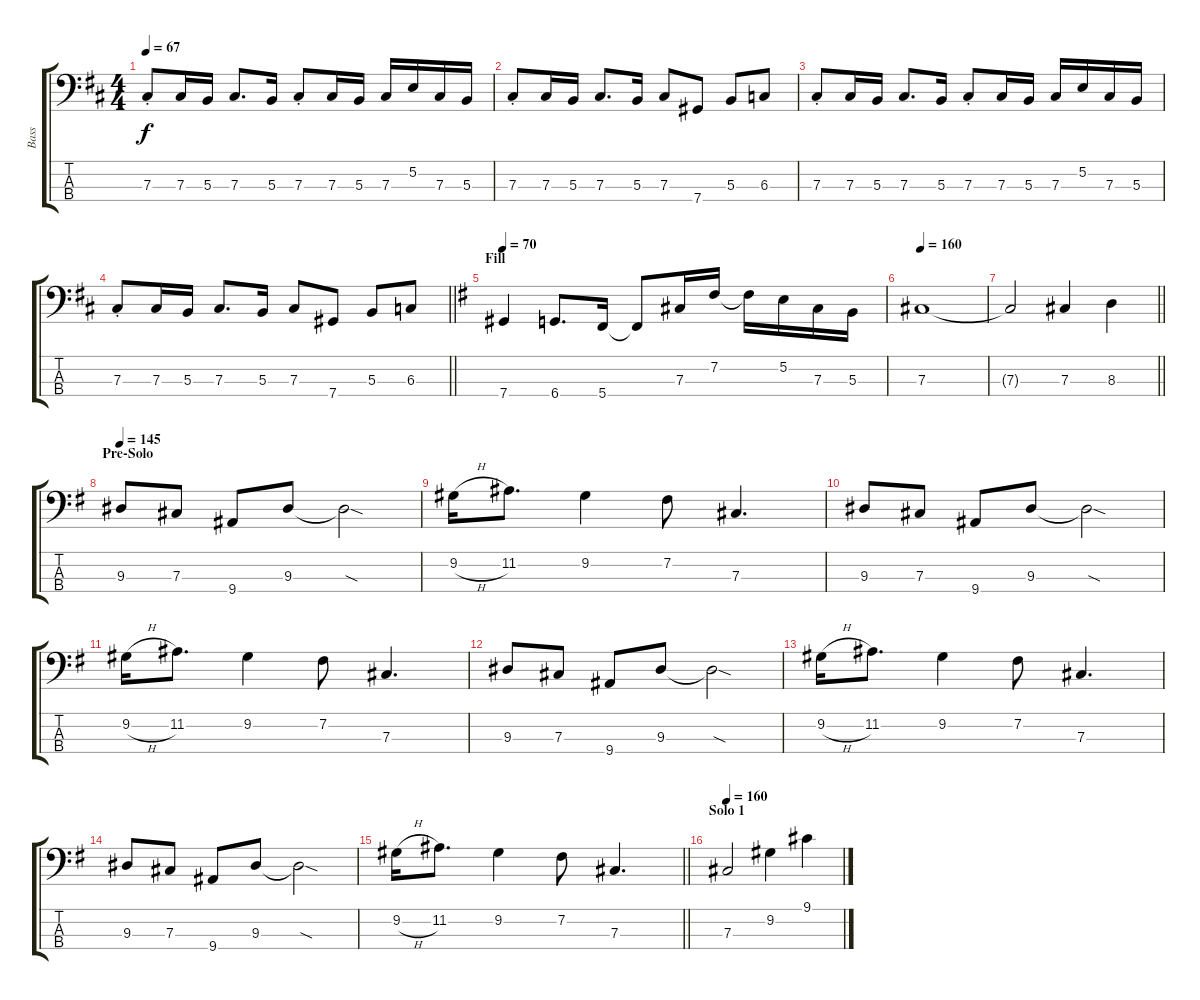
\track ("Bass" "Bass") {instrument electricbassfinger}
\staff {score tabs}
\tuning (E2 B1 Gb1 Db1) {hide}
\ts (4 4)
\tempo 67
\clef f4
\ks d
7.3{st}.8{dy f} 7.3.16 5.3.16 7.3.8{d} 5.3.16 7.3{st}.8 7.3.16 5.3.16 7.3.16 5.2.16 7.3.16 5.3.16 |
7.3{st}.8 7.3.16 5.3.16 7.3.8{d} 5.3.16 7.3.8 7.4.8 5.3.8 6.3.8 |
7.3{st}.8 7.3.16 5.3.16 7.3.8{d} 5.3.16 7.3{st}.8 7.3.16 5.3.16 7.3.16 5.2.16 7.3.16 5.3.16 |
\barLineRight lightlight
7.3{st}.8 7.3.16 5.3.16 7.3.8{d} 5.3.16 7.3.8 7.4.8 5.3.8 6.3.8 |
\section ("" "Fill")
\tempo 70
\ks g
7.4.4 6.4.8{d} 5.4.16 5.4{t}.8 7.3.16 7.2.16 7.2{t}.16 5.2.16 7.3.16 5.3.16 |
\tempo 160
7.3.1 |
\barLineRight lightlight
7.3{t}.2 7.3.4 8.3.4 |
\section ("" "Pre-Solo")
\tempo 145
9.3.8 7.3.8 9.4.8 9.3.8 9.3{sod t}.2 |
9.2{h}.16 11.2.8{d} 9.2.4 7.2.8 7.3.4{d} |
9.3.8 7.3.8 9.4.8 9.3.8 9.3{sod t}.2 |
9.2{h}.16 11.2.8{d} 9.2.4 7.2.8 7.3.4{d} |
9.3.8 7.3.8 9.4.8 9.3.8 9.3{sod t}.2 |
9.2{h}.16 11.2.8{d} 9.2.4 7.2.8 7.3.4{d} |
9.3.8 7.3.8 9.4.8 9.3.8 9.3{sod t}.2 |
\barLineRight lightlight
9.2{h}.16 11.2.8{d} 9.2.4 7.2.8 7.3.4{d} |
\section ("" "Solo 1")
\tempo 160
7.3.2 9.2.4 9.1.4
